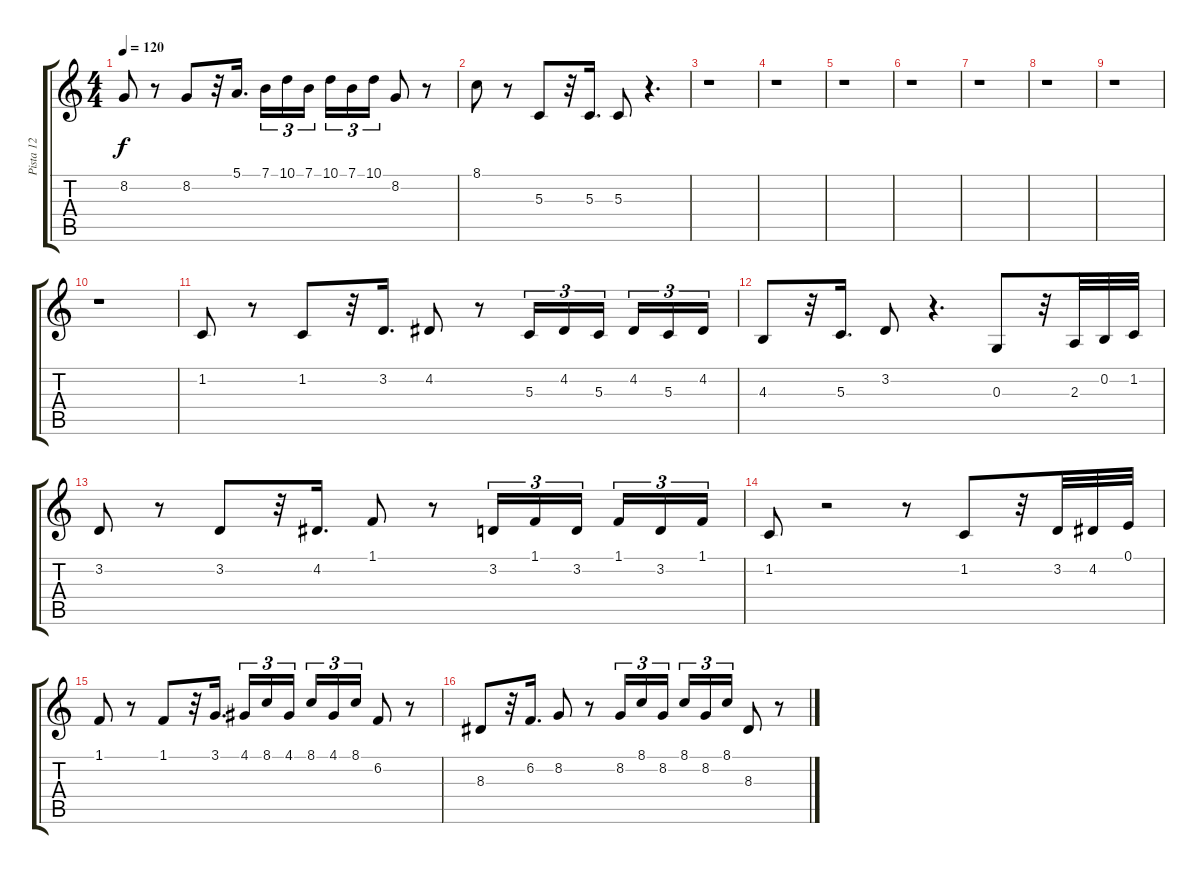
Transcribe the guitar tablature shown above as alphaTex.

\track ("Pista 12" "Pista 12") {instrument marimba}
\staff {score tabs}
\tuning (E4 B3 G3 D3 A2 E2) {hide}
\ts (4 4)
\tempo 120
\clef g2
\ks c
8.2.8{dy f} r.8 8.2.8 r.32 5.1.16{d} 7.1.16{tu (3 2)} 10.1.16{tu (3 2)} 7.1.16{tu (3 2)} 10.1.16{tu (3 2)} 7.1.16{tu (3 2)} 10.1.16{tu (3 2)} 8.2.8 r.8 |
8.1.8 r.8 5.3.8 r.32 5.3.16{d} 5.3.8 r.4{d} |
r.1 |
r.1 |
r.1 |
r.1 |
r.1 |
r.1 |
r.1 |
r.1 |
1.2.8 r.8 1.2.8 r.32 3.2.16{d} 4.2.8 r.8 5.3.16{tu (3 2)} 4.2.16{tu (3 2)} 5.3.16{tu (3 2)} 4.2.16{tu (3 2)} 5.3.16{tu (3 2)} 4.2.16{tu (3 2)} |
4.3.8 r.32 5.3.16{d} 3.2.8 r.4{d} 0.3.8 r.32 2.3.32 0.2.32 1.2.32 |
3.2.8 r.8 3.2.8 r.32 4.2.16{d} 1.1.8 r.8 3.2.16{tu (3 2)} 1.1.16{tu (3 2)} 3.2.16{tu (3 2)} 1.1.16{tu (3 2)} 3.2.16{tu (3 2)} 1.1.16{tu (3 2)} |
1.2.8 r.2 r.8 1.2.8 r.32 3.2.32 4.2.32 0.1.32 |
1.1.8 r.8 1.1.8 r.32 3.1.16{d} 4.1.16{tu (3 2)} 8.1.16{tu (3 2)} 4.1.16{tu (3 2)} 8.1.16{tu (3 2)} 4.1.16{tu (3 2)} 8.1.16{tu (3 2)} 6.2.8 r.8 |
8.3.8 r.32 6.2.16{d} 8.2.8 r.8 8.2.16{tu (3 2)} 8.1.16{tu (3 2)} 8.2.16{tu (3 2)} 8.1.16{tu (3 2)} 8.2.16{tu (3 2)} 8.1.16{tu (3 2)} 8.3.8 r.8
